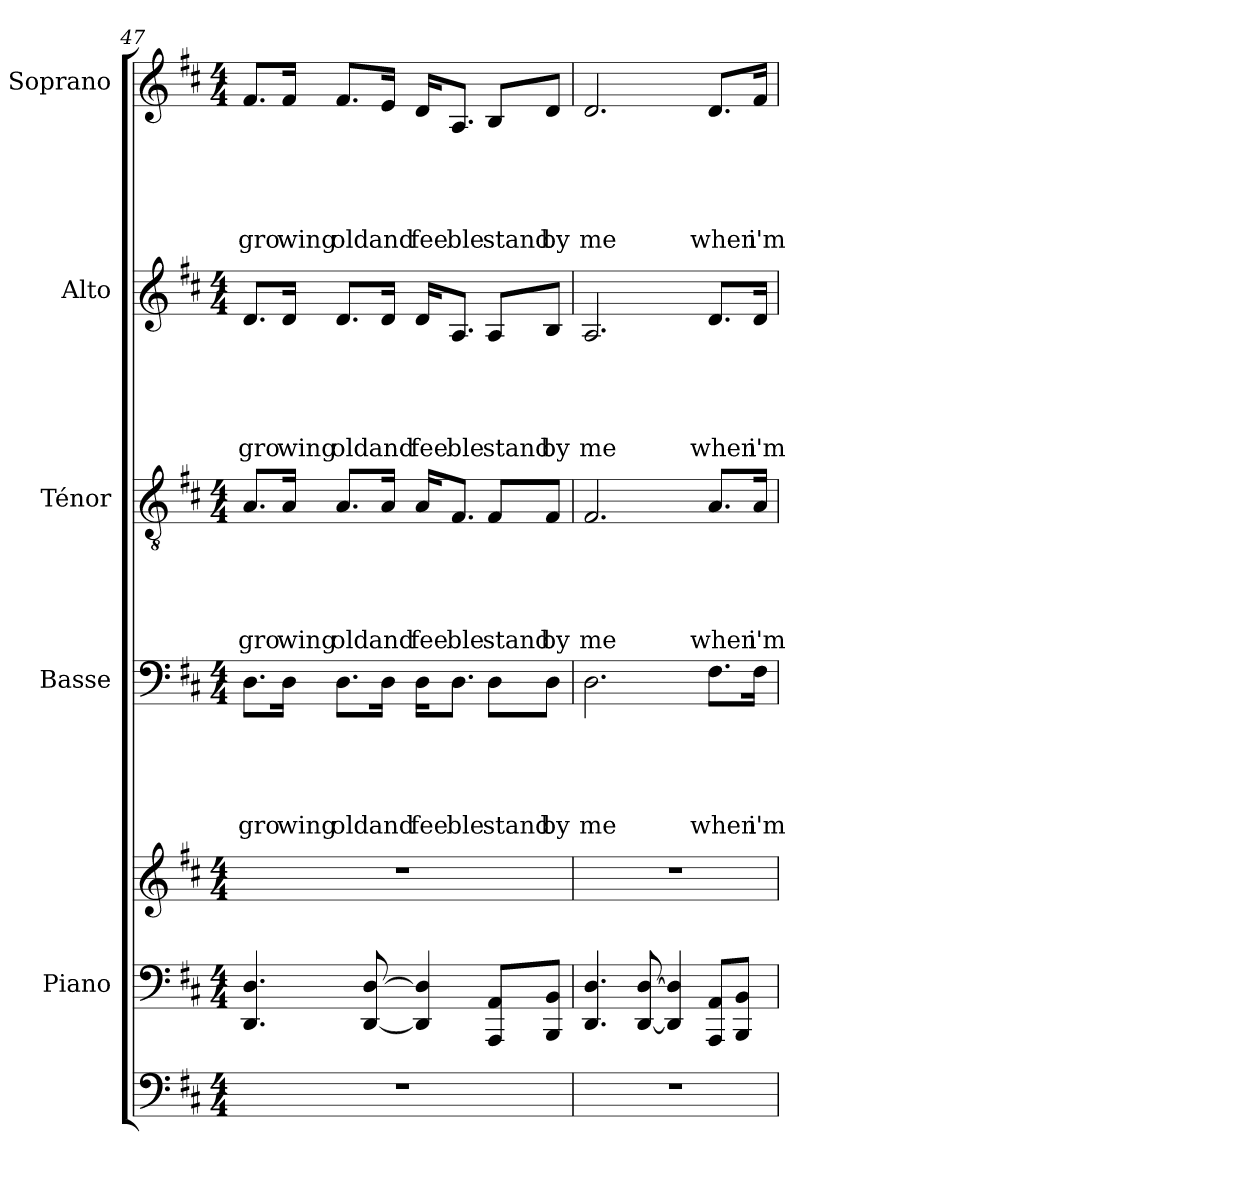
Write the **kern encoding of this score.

**kern	**kern	**kern	**kern	**text	**text	**text	**text	**text	**kern	**text	**text	**text	**text	**text	**kern	**text	**text	**text	**text	**text	**kern	**text	**text	**text	**text	**text
*part6	*part5	*part5	*part4	*part4	*part4	*part4	*part4	*part4	*part3	*part3	*part3	*part3	*part3	*part3	*part2	*part2	*part2	*part2	*part2	*part2	*part1	*part1	*part1	*part1	*part1	*part1
*staff7	*staff6	*staff5	*staff4	*staff4	*staff4	*staff4	*staff4	*staff4	*staff3	*staff3	*staff3	*staff3	*staff3	*staff3	*staff2	*staff2	*staff2	*staff2	*staff2	*staff2	*staff1	*staff1	*staff1	*staff1	*staff1	*staff1
*	*I"Piano	*	*I"Basse	*	*	*	*	*	*I"Ténor	*	*	*	*	*	*I"Alto	*	*	*	*	*	*I"Soprano	*	*	*	*	*
*	*I'Pno	*	*I'Ba.	*	*	*	*	*	*I'T	*	*	*	*	*	*I'A	*	*	*	*	*	*I'S	*	*	*	*	*
*clefF4	*clefF4	*clefG2	*clefF4	*	*	*	*	*	*clefGv2	*	*	*	*	*	*clefG2	*	*	*	*	*	*clefG2	*	*	*	*	*
*k[f#c#]	*k[f#c#]	*k[f#c#]	*k[f#c#]	*	*	*	*	*	*k[f#c#]	*	*	*	*	*	*k[f#c#]	*	*	*	*	*	*k[f#c#]	*	*	*	*	*
*D:	*D:	*D:	*D:	*	*	*	*	*	*D:	*	*	*	*	*	*D:	*	*	*	*	*	*D:	*	*	*	*	*
*M4/4	*M4/4	*M4/4	*M4/4	*	*	*	*	*	*M4/4	*	*	*	*	*	*M4/4	*	*	*	*	*	*M4/4	*	*	*	*	*
=47	=47	=47	=47	=47	=47	=47	=47	=47	=47	=47	=47	=47	=47	=47	=47	=47	=47	=47	=47	=47	=47	=47	=47	=47	=47	=47
!	!	!	!	!	!	!	!	!LO:LY:b	!	!	!	!	!	!	!	!	!	!	!	!	!	!	!	!	!	!
!	!	!	!	!	!	!	!	!	!	!	!	!	!	!LO:LY:b	!	!	!	!	!	!	!	!	!	!	!	!
!	!	!	!	!	!	!	!	!	!	!	!	!	!	!	!	!	!	!	!	!LO:LY:b	!	!	!	!	!	!
!	!	!	!	!	!	!	!	!	!	!	!	!	!	!	!	!	!	!	!	!	!	!	!	!	!	!LO:LY:b
1r	4.DD/ 4.D/	1r	8.D\L	.	.	.	.	gro	8.A/L	.	.	.	.	gro	8.d/L	.	.	.	.	gro	8.f#/L	.	.	.	.	gro
!	!	!	!	!	!	!	!	!LO:LY:b	!	!	!	!	!	!	!	!	!	!	!	!	!	!	!	!	!	!
!	!	!	!	!	!	!	!	!	!	!	!	!	!	!LO:LY:b	!	!	!	!	!	!	!	!	!	!	!	!
!	!	!	!	!	!	!	!	!	!	!	!	!	!	!	!	!	!	!	!	!LO:LY:b	!	!	!	!	!	!
!	!	!	!	!	!	!	!	!	!	!	!	!	!	!	!	!	!	!	!	!	!	!	!	!	!	!LO:LY:b
.	.	.	16D\Jk	.	.	.	.	wing	16A/Jk	.	.	.	.	wing	16d/Jk	.	.	.	.	wing	16f#/Jk	.	.	.	.	wing
!	!	!	!	!	!	!	!	!LO:LY:b	!	!	!	!	!	!	!	!	!	!	!	!	!	!	!	!	!	!
!	!	!	!	!	!	!	!	!	!	!	!	!	!	!LO:LY:b	!	!	!	!	!	!	!	!	!	!	!	!
!	!	!	!	!	!	!	!	!	!	!	!	!	!	!	!	!	!	!	!	!LO:LY:b	!	!	!	!	!	!
!	!	!	!	!	!	!	!	!	!	!	!	!	!	!	!	!	!	!	!	!	!	!	!	!	!	!LO:LY:b
.	.	.	8.D\L	.	.	.	.	old	8.A/L	.	.	.	.	old	8.d/L	.	.	.	.	old	8.f#/L	.	.	.	.	old
.	[8DD/ [8D/	.	.	.	.	.	.	.	.	.	.	.	.	.	.	.	.	.	.	.	.	.	.	.	.	.
!	!	!	!	!	!	!	!	!LO:LY:b	!	!	!	!	!	!	!	!	!	!	!	!	!	!	!	!	!	!
!	!	!	!	!	!	!	!	!	!	!	!	!	!	!LO:LY:b	!	!	!	!	!	!	!	!	!	!	!	!
!	!	!	!	!	!	!	!	!	!	!	!	!	!	!	!	!	!	!	!	!LO:LY:b	!	!	!	!	!	!
!	!	!	!	!	!	!	!	!	!	!	!	!	!	!	!	!	!	!	!	!	!	!	!	!	!	!LO:LY:b
.	.	.	16D\Jk	.	.	.	.	and	16A/Jk	.	.	.	.	and	16d/Jk	.	.	.	.	and	16e/Jk	.	.	.	.	and
!	!	!	!	!	!	!	!	!LO:LY:b	!	!	!	!	!	!	!	!	!	!	!	!	!	!	!	!	!	!
!	!	!	!	!	!	!	!	!	!	!	!	!	!	!LO:LY:b	!	!	!	!	!	!	!	!	!	!	!	!
!	!	!	!	!	!	!	!	!	!	!	!	!	!	!	!	!	!	!	!	!LO:LY:b	!	!	!	!	!	!
!	!	!	!	!	!	!	!	!	!	!	!	!	!	!	!	!	!	!	!	!	!	!	!	!	!	!LO:LY:b
.	4DD/] 4D/]	.	16D\KL	.	.	.	.	fee	16A/KL	.	.	.	.	fee	16d/KL	.	.	.	.	fee	16d/KL	.	.	.	.	fee
!	!	!	!	!	!	!	!	!LO:LY:b	!	!	!	!	!	!	!	!	!	!	!	!	!	!	!	!	!	!
!	!	!	!	!	!	!	!	!	!	!	!	!	!	!LO:LY:b	!	!	!	!	!	!	!	!	!	!	!	!
!	!	!	!	!	!	!	!	!	!	!	!	!	!	!	!	!	!	!	!	!LO:LY:b	!	!	!	!	!	!
!	!	!	!	!	!	!	!	!	!	!	!	!	!	!	!	!	!	!	!	!	!	!	!	!	!	!LO:LY:b
.	.	.	8.D\J	.	.	.	.	ble	8.F#/J	.	.	.	.	ble	8.A/J	.	.	.	.	ble	8.A/J	.	.	.	.	ble
!	!	!	!	!	!	!	!	!LO:LY:b	!	!	!	!	!	!	!	!	!	!	!	!	!	!	!	!	!	!
!	!	!	!	!	!	!	!	!	!	!	!	!	!	!LO:LY:b	!	!	!	!	!	!	!	!	!	!	!	!
!	!	!	!	!	!	!	!	!	!	!	!	!	!	!	!	!	!	!	!	!LO:LY:b	!	!	!	!	!	!
!	!	!	!	!	!	!	!	!	!	!	!	!	!	!	!	!	!	!	!	!	!	!	!	!	!	!LO:LY:b
.	8AAA/ 8AA/L	.	8D\L	.	.	.	.	stand	8F#/L	.	.	.	.	stand	8A/L	.	.	.	.	stand	8B/L	.	.	.	.	stand
!	!	!	!	!	!	!	!	!LO:LY:b	!	!	!	!	!	!	!	!	!	!	!	!	!	!	!	!	!	!
!	!	!	!	!	!	!	!	!	!	!	!	!	!	!LO:LY:b	!	!	!	!	!	!	!	!	!	!	!	!
!	!	!	!	!	!	!	!	!	!	!	!	!	!	!	!	!	!	!	!	!LO:LY:b	!	!	!	!	!	!
!	!	!	!	!	!	!	!	!	!	!	!	!	!	!	!	!	!	!	!	!	!	!	!	!	!	!LO:LY:b
.	8BBB/ 8BB/J	.	8D\J	.	.	.	.	by	8F#/J	.	.	.	.	by	8B/J	.	.	.	.	by	8d/J	.	.	.	.	by
=48	=48	=48	=48	=48	=48	=48	=48	=48	=48	=48	=48	=48	=48	=48	=48	=48	=48	=48	=48	=48	=48	=48	=48	=48	=48	=48
!	!	!	!	!	!	!	!	!LO:LY:b	!	!	!	!	!	!	!	!	!	!	!	!	!	!	!	!	!	!
!	!	!	!	!	!	!	!	!	!	!	!	!	!	!LO:LY:b	!	!	!	!	!	!	!	!	!	!	!	!
!	!	!	!	!	!	!	!	!	!	!	!	!	!	!	!	!	!	!	!	!LO:LY:b	!	!	!	!	!	!
!	!	!	!	!	!	!	!	!	!	!	!	!	!	!	!	!	!	!	!	!	!	!	!	!	!	!LO:LY:b
1r	4.DD/ 4.D/	1r	2.D\	.	.	.	.	me	2.F#/	.	.	.	.	me	2.A/	.	.	.	.	me	2.d/	.	.	.	.	me
.	[8DD/ [8D/	.	.	.	.	.	.	.	.	.	.	.	.	.	.	.	.	.	.	.	.	.	.	.	.	.
.	4DD/] 4D/]	.	.	.	.	.	.	.	.	.	.	.	.	.	.	.	.	.	.	.	.	.	.	.	.	.
!	!	!	!	!	!	!	!	!LO:LY:b	!	!	!	!	!	!	!	!	!	!	!	!	!	!	!	!	!	!
!	!	!	!	!	!	!	!	!	!	!	!	!	!	!LO:LY:b	!	!	!	!	!	!	!	!	!	!	!	!
!	!	!	!	!	!	!	!	!	!	!	!	!	!	!	!	!	!	!	!	!LO:LY:b	!	!	!	!	!	!
!	!	!	!	!	!	!	!	!	!	!	!	!	!	!	!	!	!	!	!	!	!	!	!	!	!	!LO:LY:b
.	8AAA/ 8AA/L	.	8.F#\L	.	.	.	.	when	8.A/L	.	.	.	.	when	8.d/L	.	.	.	.	when	8.d/L	.	.	.	.	when
.	8BBB/ 8BB/J	.	.	.	.	.	.	.	.	.	.	.	.	.	.	.	.	.	.	.	.	.	.	.	.	.
!	!	!	!	!	!	!	!	!LO:LY:b	!	!	!	!	!	!	!	!	!	!	!	!	!	!	!	!	!	!
!	!	!	!	!	!	!	!	!	!	!	!	!	!	!LO:LY:b	!	!	!	!	!	!	!	!	!	!	!	!
!	!	!	!	!	!	!	!	!	!	!	!	!	!	!	!	!	!	!	!	!LO:LY:b	!	!	!	!	!	!
!	!	!	!	!	!	!	!	!	!	!	!	!	!	!	!	!	!	!	!	!	!	!	!	!	!	!LO:LY:b
.	.	.	16F#\Jk	.	.	.	.	i'm	16A/Jk	.	.	.	.	i'm	16d/Jk	.	.	.	.	i'm	16f#/Jk	.	.	.	.	i'm
=	=	=	=	=	=	=	=	=	=	=	=	=	=	=	=	=	=	=	=	=	=	=	=	=	=	=
*-	*-	*-	*-	*-	*-	*-	*-	*-	*-	*-	*-	*-	*-	*-	*-	*-	*-	*-	*-	*-	*-	*-	*-	*-	*-	*-
